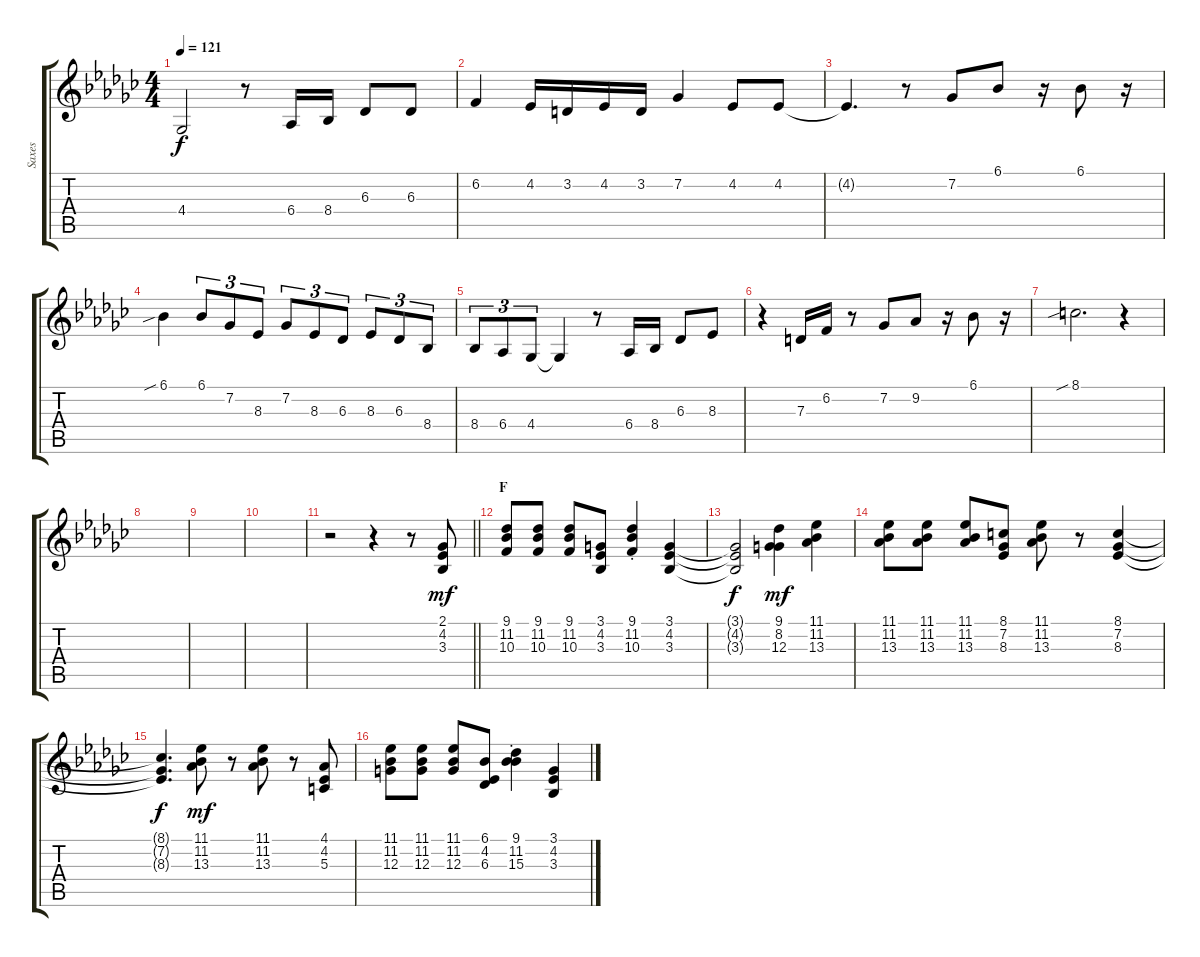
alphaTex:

\track ("Saxes" "Saxes") {instrument tenorsax}
\staff {score tabs}
\tuning (E4 B3 G3 D3 A2 E2) {hide}
\ts (4 4)
\tempo 121
\clef g2
\ks ebminor
4.4.2{dy f} r.8 6.4.16 8.4.16 6.3.8 6.3.8 |
6.2.4 4.2.16 3.2.16 4.2.16 3.2.16 7.2.4 4.2.8 4.2.8 |
4.2{t}.4{d} r.8 7.2.8 6.1.8 r.16 6.1.8 r.16 |
6.1{sib}.4 6.1.8{tu (3 2)} 7.2.8{tu (3 2)} 8.3.8{tu (3 2)} 7.2.8{tu (3 2)} 8.3.8{tu (3 2)} 6.3.8{tu (3 2)} 8.3.8{tu (3 2)} 6.3.8{tu (3 2)} 8.4.8{tu (3 2)} |
8.4.8{tu (3 2)} 6.4.8{tu (3 2)} 4.4.8{tu (3 2)} 4.4{t}.4 r.8 6.4.16 8.4.16 6.3.8 8.3.8 |
r.4 7.3.16 6.2.16 r.8 7.2.8 9.2.8 r.16 6.1.8 r.16 |
8.1{sib}.2{d} r.4 |
|
|
|
\barLineRight lightlight
r.2 r.4 r.8 (2.1 4.2 3.3).8{dy mf} |
\section ("" "F")
(9.1 11.2 10.3).8 (9.1 11.2 10.3).8 (9.1 11.2 10.3).8 (3.1 4.2 3.3).8 (9.1{st} 11.2{st} 10.3{st}).4 (3.1 4.2 3.3).4 |
(3.1{t} 4.2{t} 3.3{t}).2{dy f} (9.1 8.2 12.3).4{dy mf} (11.1 11.2 13.3).4 |
(11.1 11.2 13.3).8 (11.1 11.2 13.3).8 (11.1 11.2 13.3).8 (8.1 7.2 8.3).8 (11.1 11.2 13.3).8 r.8 (8.1 7.2 8.3).4 |
(8.1{t} 7.2{t} 8.3{t}).4{d dy f} (11.1 11.2 13.3).8{dy mf} r.8 (11.1 11.2 13.3).8 r.8 (4.1 4.2 5.3).8 |
(11.1 11.2 12.3).8 (11.1 11.2 12.3).8 (11.1 11.2 12.3).8 (6.1 4.2 6.3).8 (9.1{st} 11.2{st} 15.3).4 (3.1 4.2 3.3).4
